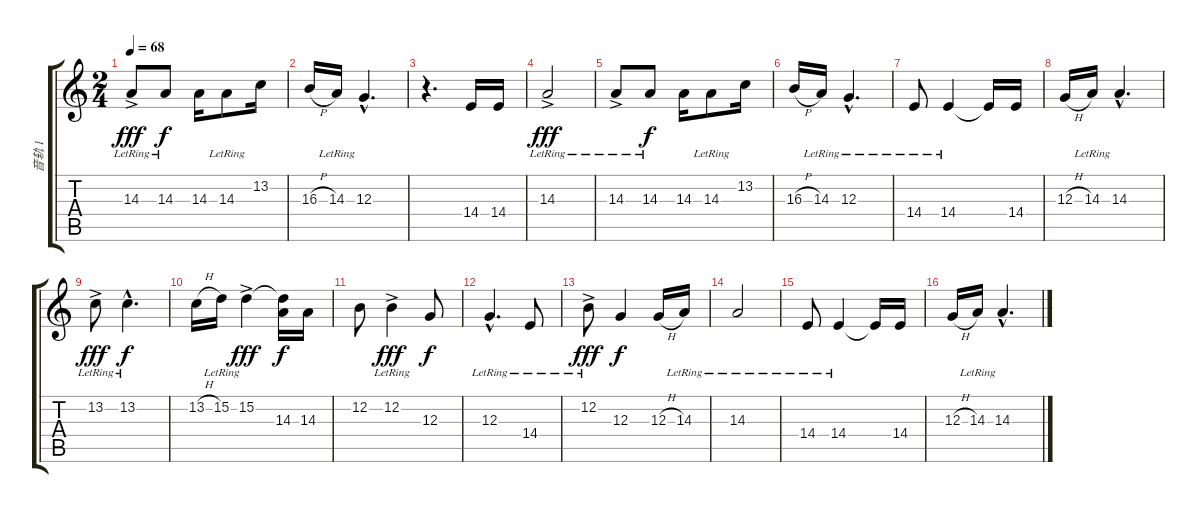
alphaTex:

\track ("音轨 1" "音轨 1") {instrument electricgrandpiano}
\staff {score tabs}
\tuning (E4 B3 G3 D3 A2 E2) {hide}
\ts (2 4)
\tempo 68
\clef g2
\ks c
14.3{ac lr}.8{dy fff} 14.3{lr}.8{dy f volume 12} 14.3.16{volume 11} 14.3{lr}.8{volume 12} 13.2.16{volume 12} |
16.3{h}.16{volume 14} 14.3{lr}.16{volume 12} 12.3{hac lr}.4{d volume 11} |
r.4{d} 14.4.16{volume 11} 14.4.16{volume 11} |
14.3{ac lr}.2{dy fff} |
14.3{ac lr}.8 14.3{lr}.8{dy f volume 12} 14.3.16{volume 11} 14.3{lr}.8{volume 12} 13.2.16{volume 14} |
16.3{h}.16{volume 14} 14.3{lr}.16{volume 11} 12.3{hac lr}.4{d volume 12} |
14.4{lr}.8{volume 12} 14.4{lr}.4{volume 15} 14.4{t}.16 14.4.16{volume 12} |
12.3{h}.16{volume 12} 14.3{lr}.16{volume 11} 14.3{hac lr}.4{d volume 11} |
13.2{ac lr}.8{dy fff} 13.2{hac lr}.4{d dy f volume 13} |
13.2{h}.16{volume 13} 15.2{lr}.16 15.2{ac lr}.4{dy fff} (15.2{t} 14.3).16{dy f} 14.3.16{volume 12} |
12.2.8 12.2{ac lr}.4{dy fff volume 14} 12.3.8{dy f volume 11} |
12.3{hac lr}.4{d volume 13} 14.4{lr}.8{volume 11} |
12.2{ac lr}.8{dy fff volume 14} 12.3.4{dy f volume 11} 12.3{h}.16{volume 12} 14.3{lr}.16{volume 11} |
14.3{lr}.2{volume 11} |
14.4{lr}.8{volume 12} 14.4{lr}.4{volume 15} 14.4{t}.16 14.4.16{volume 12} |
12.3{h}.16{volume 12} 14.3{lr}.16{volume 11} 14.3{hac lr}.4{d volume 11}
